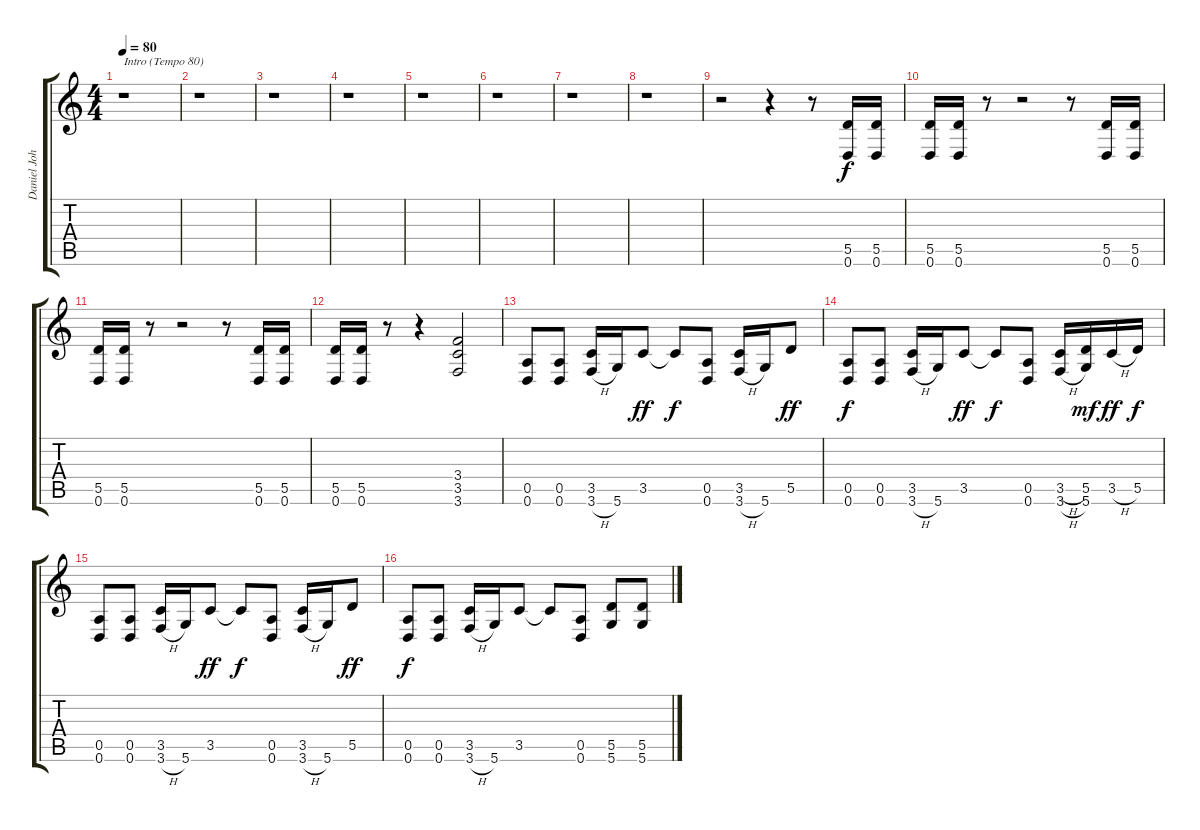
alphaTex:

\track ("Daniel Johns (Gtr 1)" "Daniel Joh") {instrument distortionguitar}
\staff {score tabs}
\tuning (E4 B3 G3 D3 A2 D2) {hide}
\ts (4 4)
\tempo 80
\clef g2
\ks c
r.1{txt "Intro (Tempo 80)" dy f instrument distortionguitar} |
r.1 |
r.1 |
r.1 |
r.1 |
r.1 |
r.1 |
r.1 |
r.2 r.4 r.8 (5.5 0.6).16 (5.5 0.6).16 |
(5.5 0.6).16 (5.5 0.6).16 r.8 r.2 r.8 (5.5 0.6).16 (5.5 0.6).16 |
(5.5 0.6).16 (5.5 0.6).16 r.8 r.2 r.8 (5.5 0.6).16 (5.5 0.6).16 |
(5.5 0.6).16 (5.5 0.6).16 r.8 r.4 (3.4 3.5 3.6).2 |
(0.5 0.6).8 (0.5 0.6).8 (3.5 3.6{h}).16 5.6.16 3.5.8{dy ff} 3.5{t}.8{dy f} (0.5 0.6).8 (3.5 3.6{h}).16 5.6.16 5.5.8{dy ff} |
(0.5 0.6).8{dy f} (0.5 0.6).8 (3.5 3.6{h}).16 5.6.16 3.5.8{dy ff} 3.5{t}.8{dy f} (0.5 0.6).8 (3.5{h} 3.6{h}).16 (5.5 5.6).16{dy mf} 3.5{h}.16{dy ff} 5.5.16{dy f} |
(0.5 0.6).8 (0.5 0.6).8 (3.5 3.6{h}).16 5.6.16 3.5.8{dy ff} 3.5{t}.8{dy f} (0.5 0.6).8 (3.5 3.6{h}).16 5.6.16 5.5.8{dy ff} |
(0.5 0.6).8{dy f} (0.5 0.6).8 (3.5 3.6{h}).16 5.6.16 3.5.8 3.5{t}.8 (0.5 0.6).8 (5.5 5.6).8 (5.5 5.6).8
